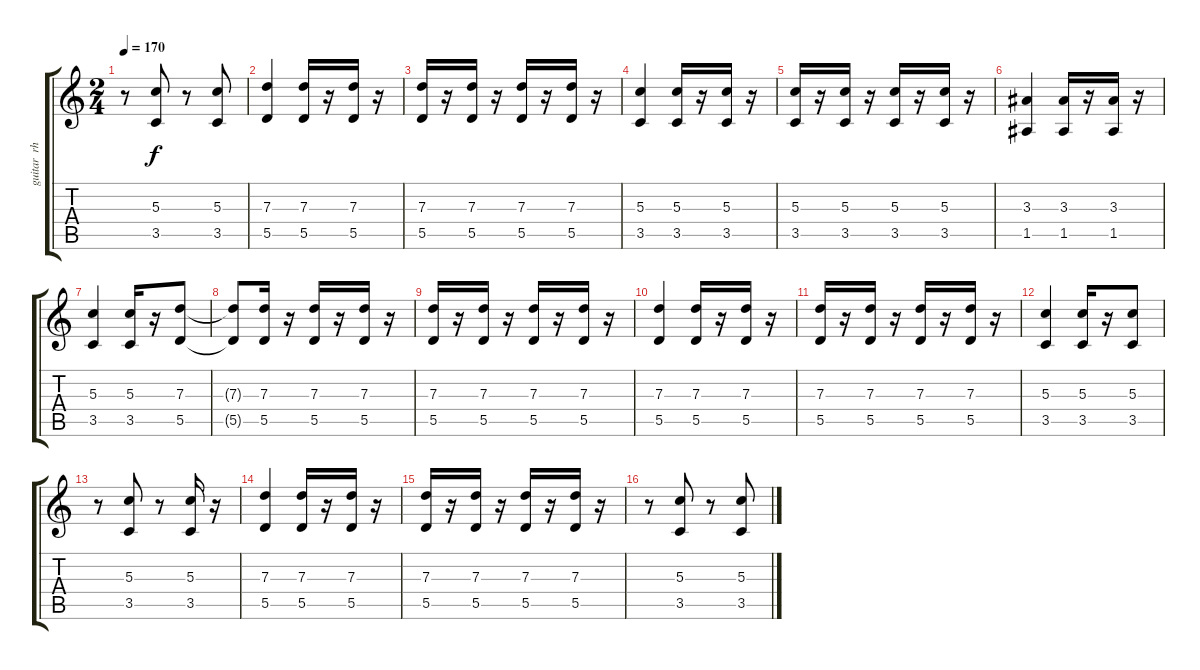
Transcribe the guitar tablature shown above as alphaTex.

\track ("guitar  rhythm  two" "guitar  rh") {instrument distortionguitar}
\staff {score tabs}
\tuning (E4 B3 G3 D3 A2 E2) {hide}
\ts (2 4)
\tempo 170
\clef g2
\ks c
r.8{dy f} (5.3 3.5).8 r.8 (5.3 3.5).8 |
(7.3 5.5).4 (7.3 5.5).16 r.16 (7.3 5.5).16 r.16 |
(7.3 5.5).16 r.16 (7.3 5.5).16 r.16 (7.3 5.5).16 r.16 (7.3 5.5).16 r.16 |
(5.3 3.5).4 (5.3 3.5).16 r.16 (5.3 3.5).16 r.16 |
(5.3 3.5).16 r.16 (5.3 3.5).16 r.16 (5.3 3.5).16 r.16 (5.3 3.5).16 r.16 |
(3.3 1.5).4 (3.3 1.5).16 r.16 (3.3 1.5).16 r.16 |
(5.3 3.5).4 (5.3 3.5).16 r.16 (7.3 5.5).8 |
(7.3{t} 5.5{t}).8 (7.3 5.5).16 r.16 (7.3 5.5).16 r.16 (7.3 5.5).16 r.16 |
(7.3 5.5).16 r.16 (7.3 5.5).16 r.16 (7.3 5.5).16 r.16 (7.3 5.5).16 r.16 |
(7.3 5.5).4 (7.3 5.5).16 r.16 (7.3 5.5).16 r.16 |
(7.3 5.5).16 r.16 (7.3 5.5).16 r.16 (7.3 5.5).16 r.16 (7.3 5.5).16 r.16 |
(5.3 3.5).4 (5.3 3.5).16 r.16 (5.3 3.5).8 |
r.8 (5.3 3.5).8 r.8 (5.3 3.5).16 r.16 |
(7.3 5.5).4 (7.3 5.5).16 r.16 (7.3 5.5).16 r.16 |
(7.3 5.5).16 r.16 (7.3 5.5).16 r.16 (7.3 5.5).16 r.16 (7.3 5.5).16 r.16 |
r.8 (5.3 3.5).8 r.8 (5.3 3.5).8
